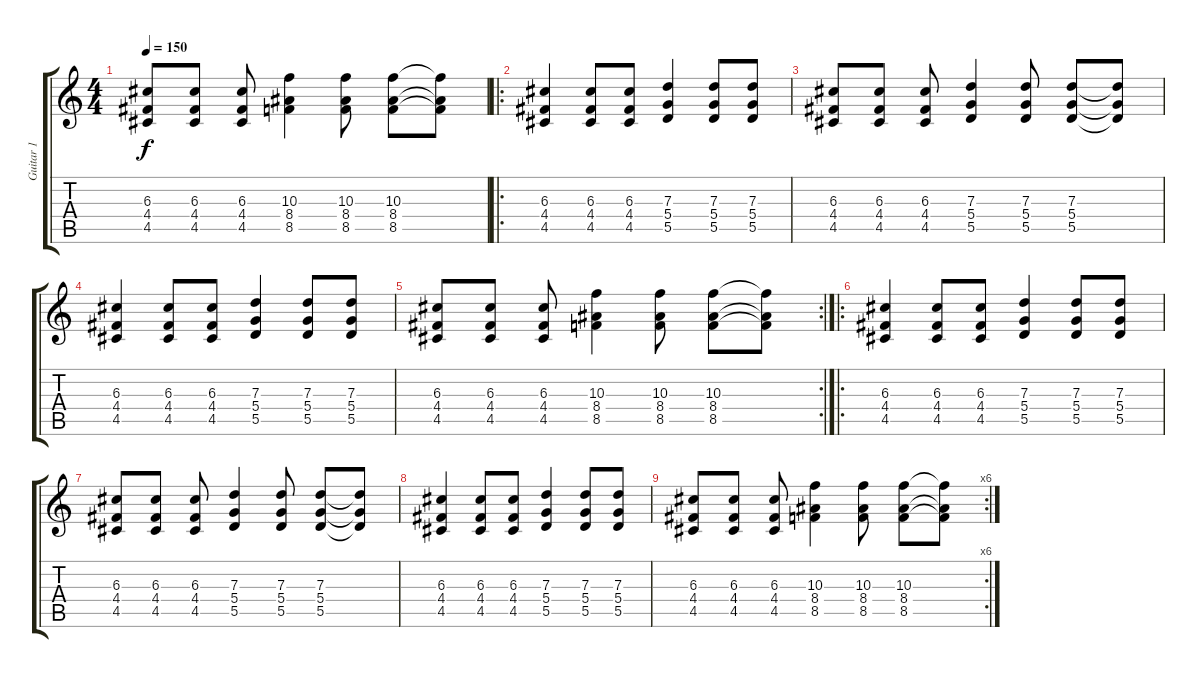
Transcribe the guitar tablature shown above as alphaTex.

\track ("Guitar 1" "Guitar 1") {instrument distortionguitar}
\staff {score tabs}
\tuning (E4 B3 G3 D3 A2 E2) {hide}
\ts (4 4)
\tempo 150
\clef g2
\ks c
(6.3 4.4 4.5).8{dy f} (6.3 4.4 4.5).8 (6.3 4.4 4.5).8 (10.3 8.4 8.5).4 (10.3 8.4 8.5).8 (10.3 8.4 8.5).8 (10.3{t} 8.4{t} 8.5{t}).8 |
\ro
(6.3 4.4 4.5).4 (6.3 4.4 4.5).8 (6.3 4.4 4.5).8 (7.3 5.4 5.5).4 (7.3 5.4 5.5).8 (7.3 5.4 5.5).8 |
(6.3 4.4 4.5).8 (6.3 4.4 4.5).8 (6.3 4.4 4.5).8 (7.3 5.4 5.5).4 (7.3 5.4 5.5).8 (7.3 5.4 5.5).8 (7.3{t} 5.4{t} 5.5{t}).8 |
(6.3 4.4 4.5).4 (6.3 4.4 4.5).8 (6.3 4.4 4.5).8 (7.3 5.4 5.5).4 (7.3 5.4 5.5).8 (7.3 5.4 5.5).8 |
\rc 2
(6.3 4.4 4.5).8 (6.3 4.4 4.5).8 (6.3 4.4 4.5).8 (10.3 8.4 8.5).4 (10.3 8.4 8.5).8 (10.3 8.4 8.5).8 (10.3{t} 8.4{t} 8.5{t}).8 |
\ro
(6.3 4.4 4.5).4 (6.3 4.4 4.5).8 (6.3 4.4 4.5).8 (7.3 5.4 5.5).4 (7.3 5.4 5.5).8 (7.3 5.4 5.5).8 |
(6.3 4.4 4.5).8 (6.3 4.4 4.5).8 (6.3 4.4 4.5).8 (7.3 5.4 5.5).4 (7.3 5.4 5.5).8 (7.3 5.4 5.5).8 (7.3{t} 5.4{t} 5.5{t}).8 |
(6.3 4.4 4.5).4 (6.3 4.4 4.5).8 (6.3 4.4 4.5).8 (7.3 5.4 5.5).4 (7.3 5.4 5.5).8 (7.3 5.4 5.5).8 |
\rc 6
(6.3 4.4 4.5).8 (6.3 4.4 4.5).8 (6.3 4.4 4.5).8 (10.3 8.4 8.5).4 (10.3 8.4 8.5).8 (10.3 8.4 8.5).8 (10.3{t} 8.4{t} 8.5{t}).8
